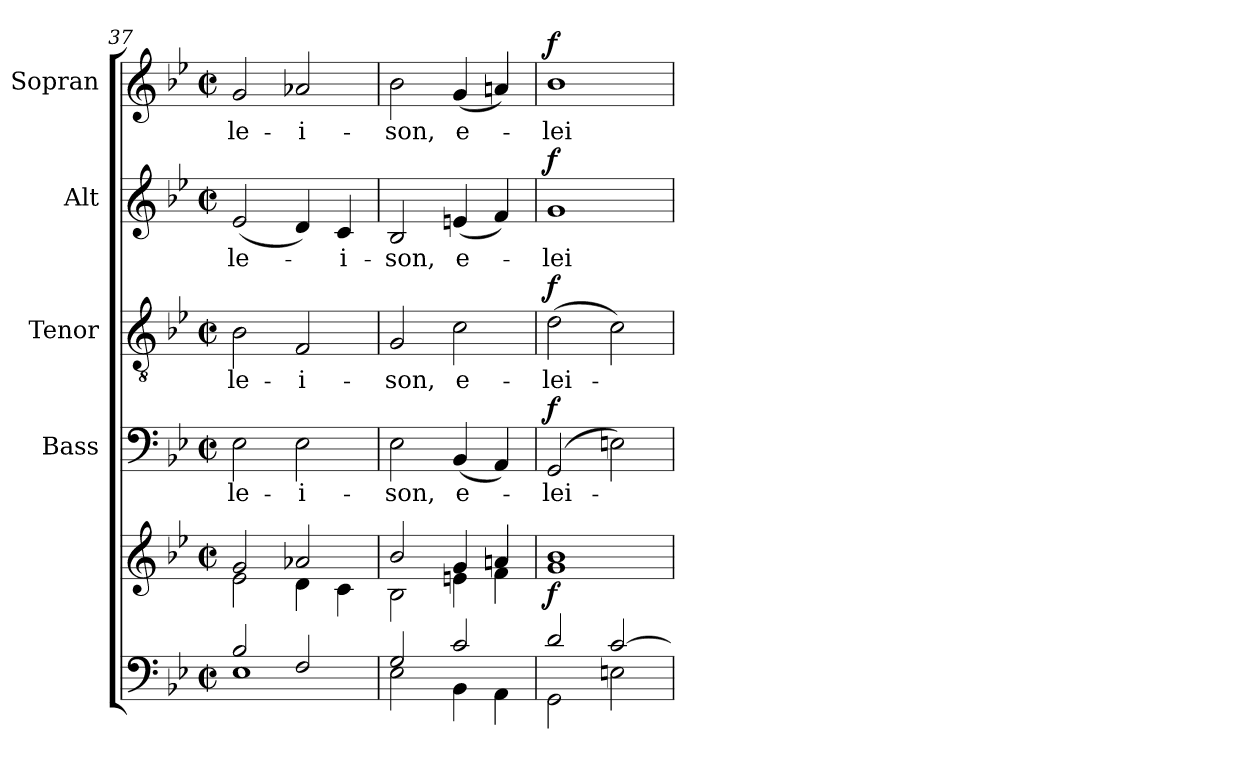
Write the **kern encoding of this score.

**kern	**kern	**dynam	**kern	**text	**dynam	**kern	**text	**dynam	**kern	**text	**dynam	**kern	**text	**dynam
*part5	*part5	*part5	*part4	*part4	*part4	*part3	*part3	*part3	*part2	*part2	*part2	*part1	*part1	*part1
*staff6	*staff5	*staff5/6	*staff4	*staff4	*staff4	*staff3	*staff3	*staff3	*staff2	*staff2	*staff2	*staff1	*staff1	*staff1
*	*	*	*I"Bass	*	*	*I"Tenor	*	*	*I"Alt	*	*	*I"Sopran	*	*
*	*	*	*I'B.	*	*	*I'T.	*	*	*I'A.	*	*	*I'S.	*	*
*clefF4	*clefG2	*	*clefF4	*	*	*clefGv2	*	*	*clefG2	*	*	*clefG2	*	*
*k[b-e-]	*k[b-e-]	*	*k[b-e-]	*	*	*k[b-e-]	*	*	*k[b-e-]	*	*	*k[b-e-]	*	*
*B-:	*B-:	*	*B-:	*	*	*B-:	*	*	*B-:	*	*	*B-:	*	*
*M2/2	*M2/2	*	*M2/2	*	*	*M2/2	*	*	*M2/2	*	*	*M2/2	*	*
*met(c|)	*met(c|)	*	*met(c|)	*	*	*met(c|)	*	*	*met(c|)	*	*	*met(c|)	*	*
=37	=37	=37	=37	=37	=37	=37	=37	=37	=37	=37	=37	=37	=37	=37
*^	*^	*	*	*	*	*	*	*	*	*	*	*	*	*
!	!	!	!	!	!	!LO:LY:b	!	!	!LO:LY:b	!	!	!LO:LY:b	!	!	!LO:LY:b	!
2B-/	1E-	2g/	2e-\	.	2E-\	-le-	.	2B-\	-le-	.	(<2e-/	-le-	.	2g/	-le-	.
!	!	!	!	!	!	!LO:LY:b	!	!	!LO:LY:b	!	!	!	!	!	!LO:LY:b	!
2F/	.	2a-X/	4d\	.	2E-\	-i-	.	2F/	-i-	.	4d/)	.	.	2a-X/	-i-	.
!	!	!	!	!	!	!	!	!	!	!	!	!LO:LY:b	!	!	!	!
.	.	.	4c\	.	.	.	.	.	.	.	4c/	-i-	.	.	.	.
=38	=38	=38	=38	=38	=38	=38	=38	=38	=38	=38	=38	=38	=38	=38	=38	=38
!	!	!	!	!	!	!LO:LY:b	!	!	!LO:LY:b	!	!	!LO:LY:b	!	!	!LO:LY:b	!
2G/	2E-\	2b-/	2B-\	.	2E-\	-son,	.	2G/	-son,	.	2B-/	-son,	.	2b-\	-son,	.
!	!	!	!	!	!	!LO:LY:b	!	!	!LO:LY:b	!	!	!LO:LY:b	!	!	!LO:LY:b	!
2c/	4BB-\	4g/	4en\	.	(<4BB-/	e-	.	2c\	e-	.	(<4en/	e-	.	(<4g/	e-	.
.	4AA\	4an/	4f\	.	4AA/)	.	.	.	.	.	4f/)	.	.	4an/)	.	.
=39	=39	=39	=39	=39	=39	=39	=39	=39	=39	=39	=39	=39	=39	=39	=39	=39
!	!	!	!	!LO:DY:b	!	!LO:LY:b	!LO:DY:a	!	!LO:LY:b	!LO:DY:a	!	!LO:LY:b	!LO:DY:a	!	!LO:LY:b	!LO:DY:a
2d/	2GG\	1b-	1g	f	(2GG/	-lei-	f	(>2d\	-lei-	f	1g	-lei-	f	1b-	-lei-	f
[>2c/	2En\	.	.	.	2En\)	.	.	2c\)	.	.	.	.	.	.	.	.
*v	*v	*	*	*	*	*	*	*	*	*	*	*	*	*	*	*
*	*v	*v	*	*	*	*	*	*	*	*	*	*	*	*	*
=	=	=	=	=	=	=	=	=	=	=	=	=	=	=
*-	*-	*-	*-	*-	*-	*-	*-	*-	*-	*-	*-	*-	*-	*-
